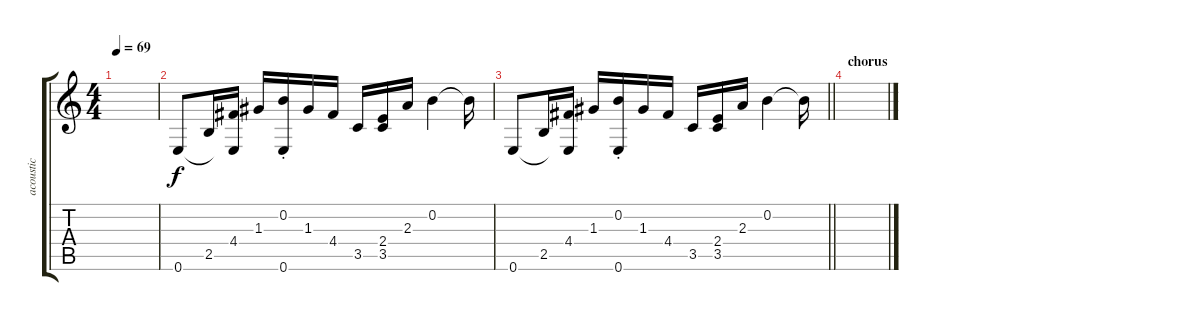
\track ("acoustic  guitar 2" "acoustic  ") {instrument acousticguitarsteel}
\staff {score tabs}
\tuning (E4 B3 G3 D3 A2 E2) {hide}
\ts (4 4)
\tempo 69
\clef g2
\ks c
|
0.6.8 2.5.16 (4.4 0.6{t}).16 1.3.16 (0.2 0.6{st}).16 1.3.16 4.4.16 3.5.16 (2.4 3.5).16 2.3.16 0.2.4 0.2{t}.16 |
\barLineRight lightlight
0.6.8 2.5.16 (4.4 0.6{t}).16 1.3.16 (0.2 0.6{st}).16 1.3.16 4.4.16 3.5.16 (2.4 3.5).16 2.3.16 0.2.4 0.2{t}.16 |
\section ("" "chorus")
